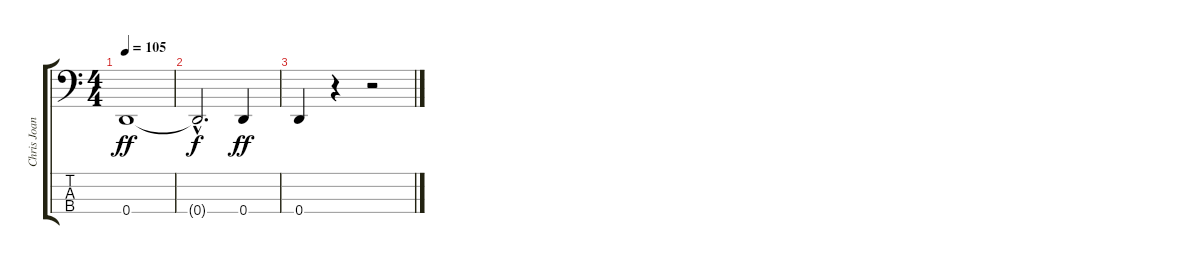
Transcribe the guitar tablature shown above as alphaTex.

\track ("Chris Joannou (Basse)" "Chris Joan") {instrument electricbasspick}
\staff {score tabs}
\tuning (G2 D2 A1 D1) {hide}
\ts (4 4)
\tempo 105
\clef f4
\ks c
0.4.1{dy ff} |
0.4{hac t}.2{d dy f} 0.4.4{dy ff} |
0.4.4 r.4 r.2
